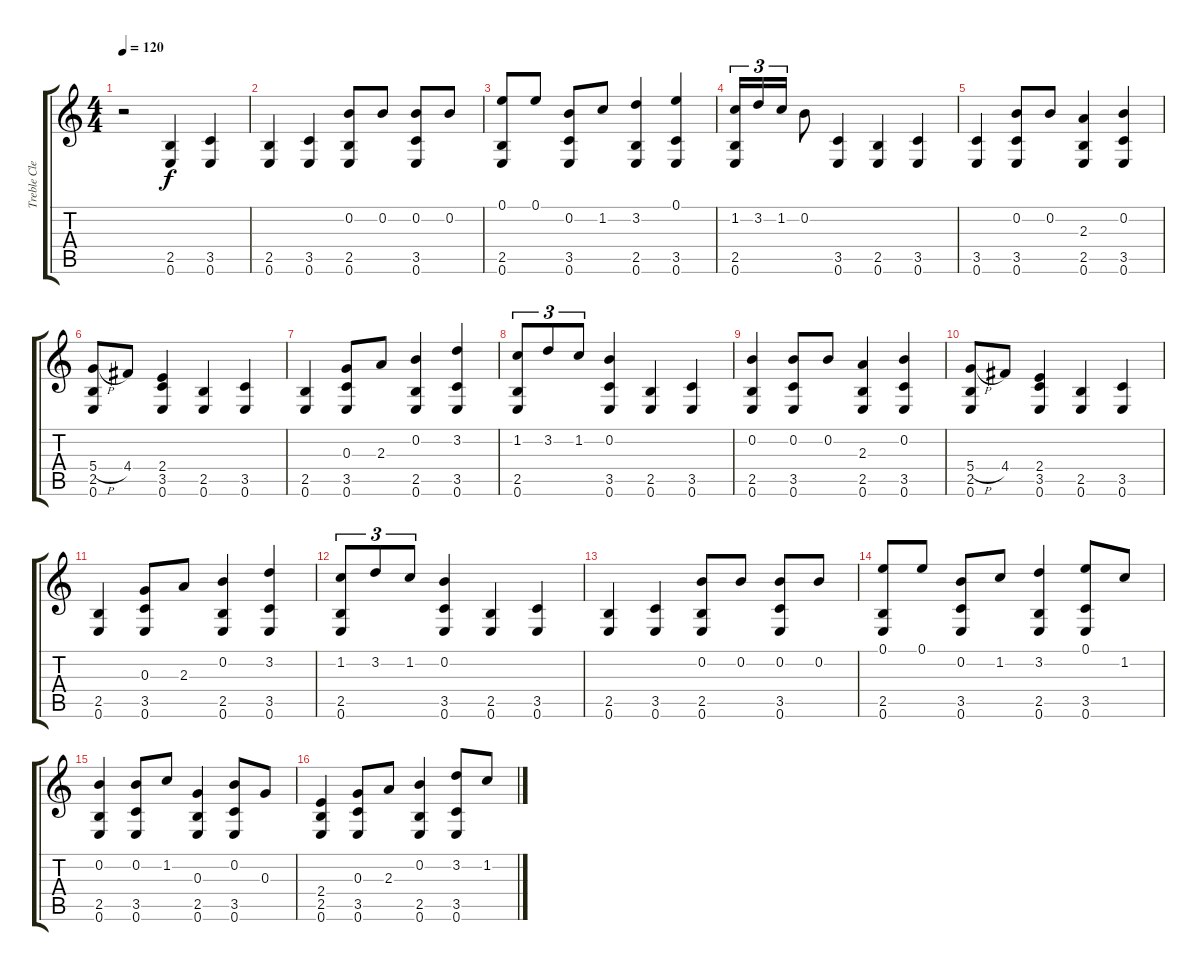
\track ("Treble Clef       " "Treble Cle") {instrument acousticguitarnylon}
\staff {score tabs}
\tuning (E4 B3 G3 D3 A2 E2) {hide}
\ts (4 4)
\tempo 120
\clef g2
\ks c
r.2{dy f instrument acousticguitarnylon} (2.5 0.6).4 (3.5 0.6).4 |
(2.5 0.6).4 (3.5 0.6).4 (0.2 2.5 0.6).8 0.2.8 (0.2 3.5 0.6).8 0.2.8 |
(0.1 2.5 0.6).8 0.1.8 (0.2 3.5 0.6).8 1.2.8 (3.2 2.5 0.6).4 (0.1 3.5 0.6).4 |
(1.2 2.5 0.6).16{tu (3 2)} 3.2.16{tu (3 2)} 1.2.16{tu (3 2)} 0.2.8 (3.5 0.6).4 (2.5 0.6).4 (3.5 0.6).4 |
(3.5 0.6).4 (0.2 3.5 0.6).8 0.2.8 (2.3 2.5 0.6).4 (0.2 3.5 0.6).4 |
(5.4{h} 2.5 0.6).8 4.4.8 (2.4 3.5 0.6).4 (2.5 0.6).4 (3.5 0.6).4 |
(2.5 0.6).4 (0.3 3.5 0.6).8 2.3.8 (0.2 2.5 0.6).4 (3.2 3.5 0.6).4 |
(1.2 2.5 0.6).8{tu (3 2)} 3.2.8{tu (3 2)} 1.2.8{tu (3 2)} (0.2 3.5 0.6).4 (2.5 0.6).4 (3.5 0.6).4 |
(0.2 2.5 0.6).4 (0.2 3.5 0.6).8 0.2.8 (2.3 2.5 0.6).4 (0.2 3.5 0.6).4 |
(5.4{h} 2.5 0.6).8 4.4.8 (2.4 3.5 0.6).4 (2.5 0.6).4 (3.5 0.6).4 |
(2.5 0.6).4 (0.3 3.5 0.6).8 2.3.8 (0.2 2.5 0.6).4 (3.2 3.5 0.6).4 |
(1.2 2.5 0.6).8{tu (3 2)} 3.2.8{tu (3 2)} 1.2.8{tu (3 2)} (0.2 3.5 0.6).4 (2.5 0.6).4 (3.5 0.6).4 |
(2.5 0.6).4 (3.5 0.6).4 (0.2 2.5 0.6).8 0.2.8 (0.2 3.5 0.6).8 0.2.8 |
(0.1 2.5 0.6).8 0.1.8 (0.2 3.5 0.6).8 1.2.8 (3.2 2.5 0.6).4 (0.1 3.5 0.6).8 1.2.8 |
(0.2 2.5 0.6).4 (0.2 3.5 0.6).8 1.2.8 (0.3 2.5 0.6).4 (0.2 3.5 0.6).8 0.3.8 |
(2.4 2.5 0.6).4 (0.3 3.5 0.6).8 2.3.8 (0.2 2.5 0.6).4 (3.2 3.5 0.6).8 1.2.8
